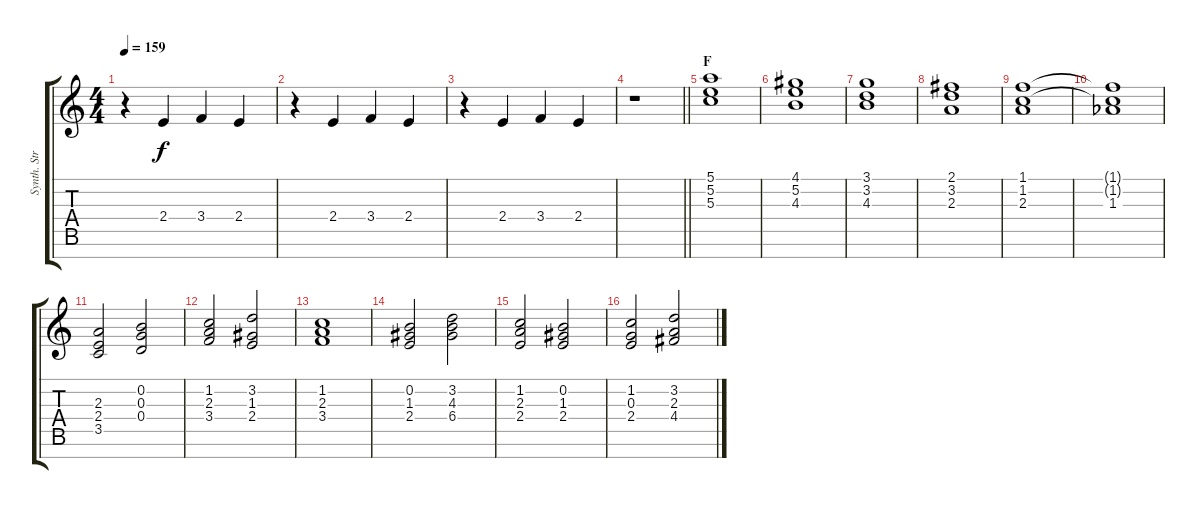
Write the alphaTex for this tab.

\track ("Synth. Strings" "Synth. Str") {instrument stringensemble1}
\staff {score tabs}
\tuning (E5 B4 G4 D4 A3 E3 B2) {hide}
\ts (4 4)
\tempo 159
\clef g2
\ks c
r.4{dy f} 2.4.4 3.4.4 2.4.4 |
r.4 2.4.4 3.4.4 2.4.4 |
r.4 2.4.4 3.4.4 2.4.4 |
\barLineRight lightlight
r.1 |
\section ("" "F")
(5.1 5.2 5.3).1 |
(4.1 5.2 4.3).1 |
(3.1 3.2 4.3).1 |
(2.1 3.2 2.3).1 |
(1.1 1.2 2.3).1 |
(1.1{t} 1.2{t} 1.3{acc b}).1 |
(2.3 2.4 3.5).2 (0.2 0.3 0.4).2 |
(1.2 2.3 3.4).2 (3.2 1.3 2.4).2 |
(1.2 2.3 3.4).1 |
(0.2 1.3 2.4).2 (3.2 4.3 6.4).2 |
(1.2 2.3 2.4).2 (0.2 1.3 2.4).2 |
(1.2 0.3 2.4).2 (3.2 2.3 4.4).2
